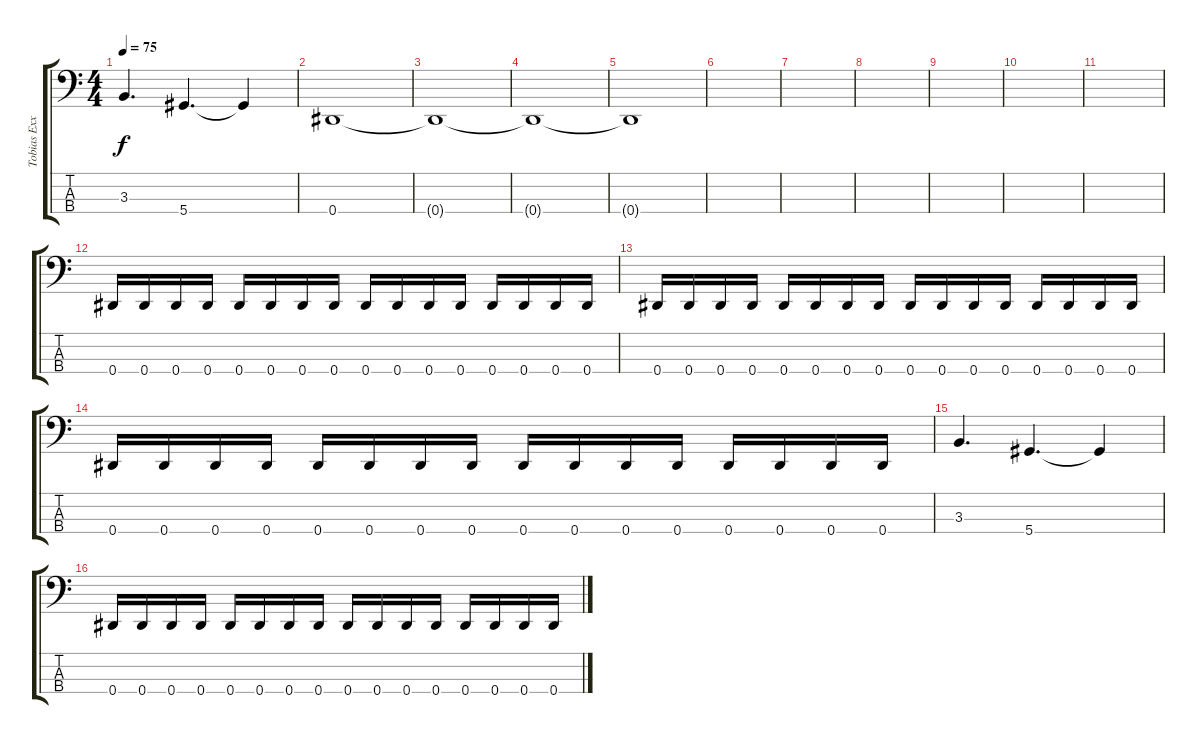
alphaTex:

\track ("Tobias Exxel" "Tobias Exx") {instrument electricbassfinger}
\staff {score tabs}
\tuning (Gb2 Db2 Ab1 Eb1) {hide}
\ts (4 4)
\tempo 75
\clef f4
\ks c
3.3.4{d dy f} 5.4.4{d} 5.4{t}.4 |
0.4.1 |
0.4{t}.1 |
0.4{t}.1 |
0.4{t}.1 |
|
|
|
|
|
|
0.4.16 0.4.16 0.4.16 0.4.16 0.4.16 0.4.16 0.4.16 0.4.16 0.4.16 0.4.16 0.4.16 0.4.16 0.4.16 0.4.16 0.4.16 0.4.16 |
0.4.16 0.4.16 0.4.16 0.4.16 0.4.16 0.4.16 0.4.16 0.4.16 0.4.16 0.4.16 0.4.16 0.4.16 0.4.16 0.4.16 0.4.16 0.4.16 |
0.4.16 0.4.16 0.4.16 0.4.16 0.4.16 0.4.16 0.4.16 0.4.16 0.4.16 0.4.16 0.4.16 0.4.16 0.4.16 0.4.16 0.4.16 0.4.16 |
3.3.4{d} 5.4.4{d} 5.4{t}.4 |
0.4.16 0.4.16 0.4.16 0.4.16 0.4.16 0.4.16 0.4.16 0.4.16 0.4.16 0.4.16 0.4.16 0.4.16 0.4.16 0.4.16 0.4.16 0.4.16
